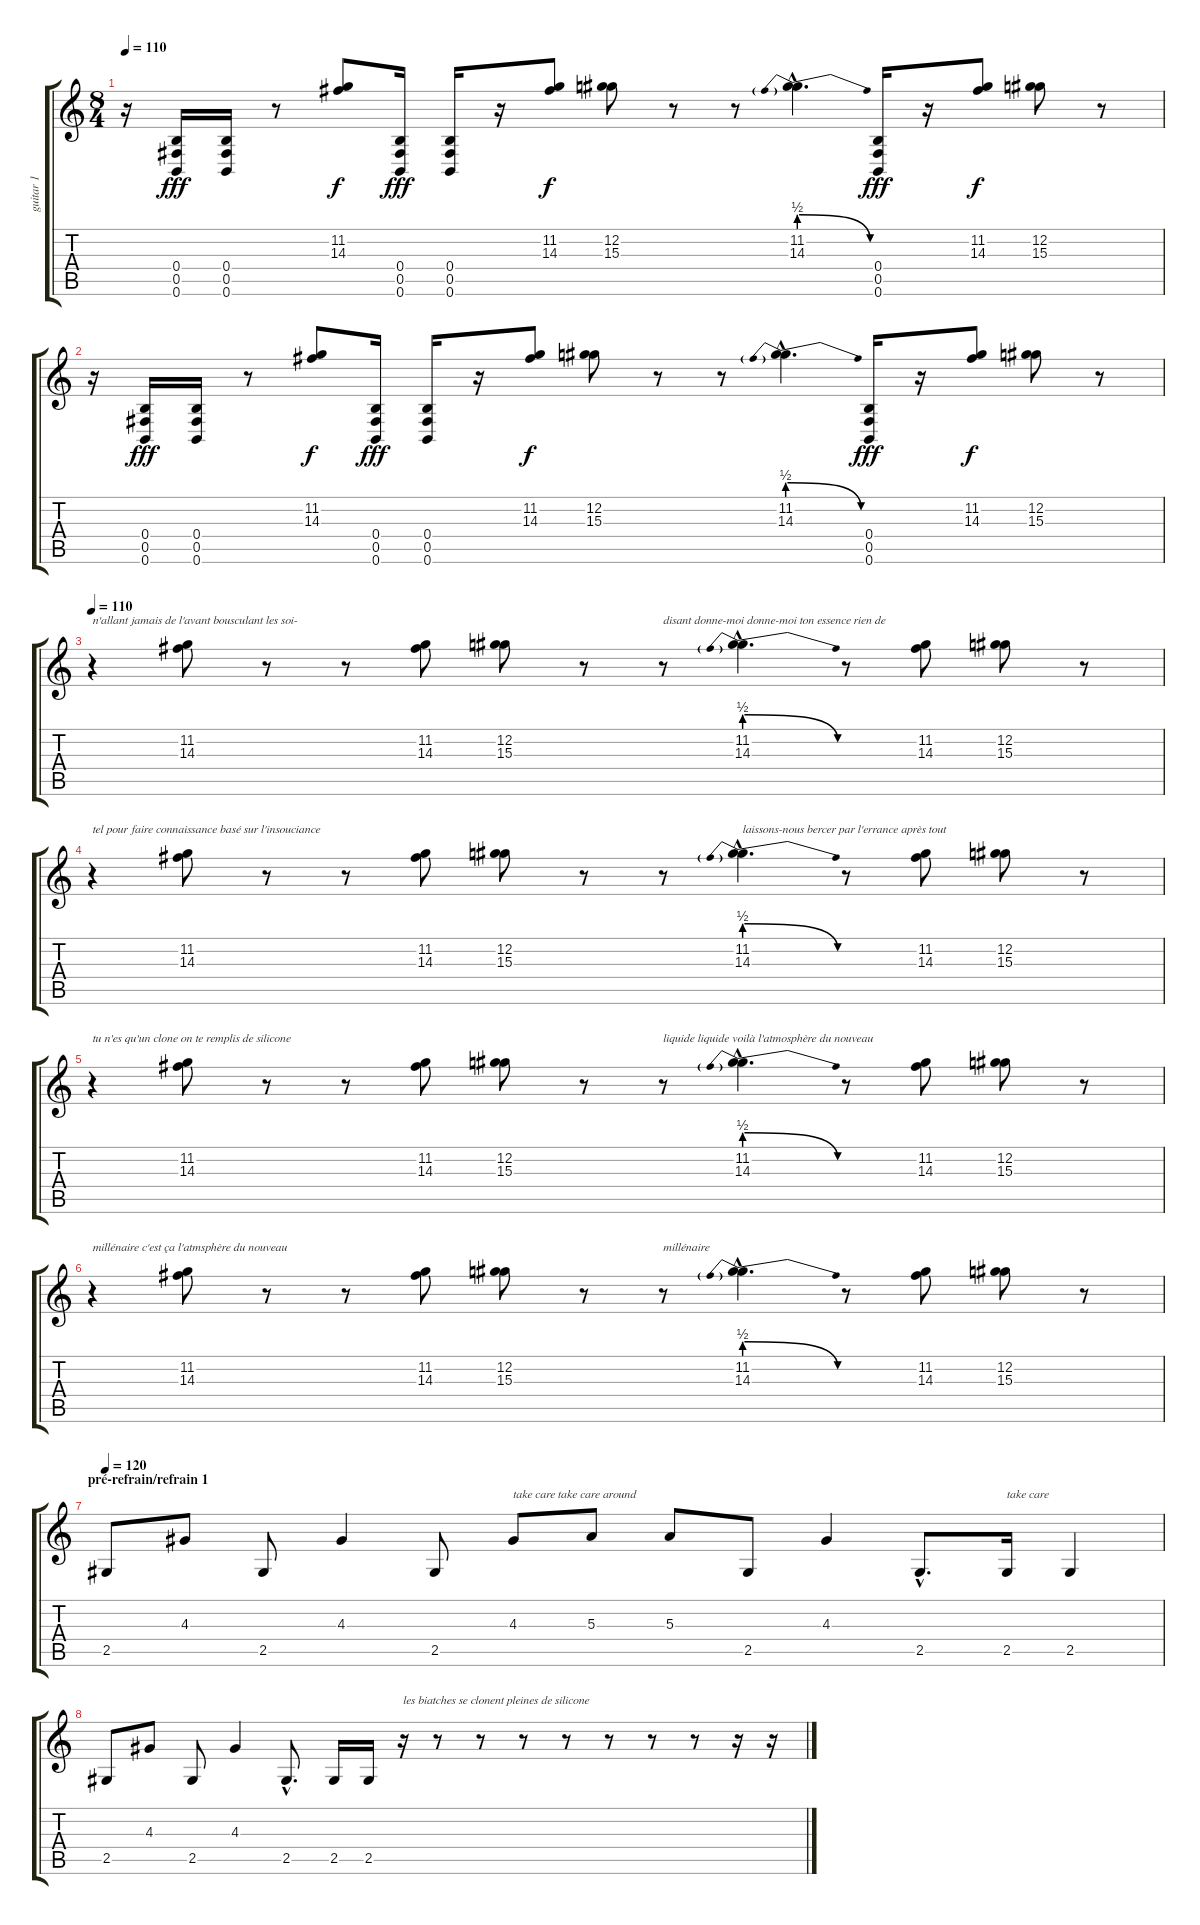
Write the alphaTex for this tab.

\track ("guitar 1" "guitar 1") {instrument overdrivenguitar}
\staff {score tabs}
\tuning (Db4 Ab3 E3 B2 Gb2 B1) {hide}
\ts (8 4)
\tempo 110
\clef g2
\ks c
r.16{dy f volume 16} (0.4 0.5 0.6).16{dy fff} (0.4 0.5 0.6).16 r.8 (11.2 14.3).8{dy f} (0.4 0.5 0.6).16{dy fff} (0.4 0.5 0.6).16 r.16 (11.2 14.3).8{dy f} (12.2 15.3).8 r.8 r.8 (11.2{hac} 14.3{be (prebendrelease 0 2 60 0) hac}).4{d} (0.4 0.5 0.6).16{dy fff} r.16 (11.2 14.3).8{dy f} (12.2 15.3).8 r.8 |
r.16 (0.4 0.5 0.6).16{dy fff} (0.4 0.5 0.6).16 r.8 (11.2 14.3).8{dy f} (0.4 0.5 0.6).16{dy fff} (0.4 0.5 0.6).16 r.16 (11.2 14.3).8{dy f} (12.2 15.3).8 r.8 r.8 (11.2{hac} 14.3{be (prebendrelease 0 2 60 0) hac}).4{d} (0.4 0.5 0.6).16{dy fff} r.16 (11.2 14.3).8{dy f} (12.2 15.3).8 r.8 |
\tempo 110
r.4{txt "n'allant jamais de l'avant bousculant les soi-" volume 14} (11.2 14.3).8 r.8 r.8 (11.2 14.3).8 (12.2 15.3).8 r.8 r.8{txt "disant donne-moi donne-moi ton essence rien de"} (11.2{hac} 14.3{be (prebendrelease 0 2 60 0) hac}).4{d} r.8 (11.2 14.3).8 (12.2 15.3).8 r.8 |
r.4{txt "tel pour faire connaissance basé sur l'insouciance"} (11.2 14.3).8 r.8 r.8 (11.2 14.3).8 (12.2 15.3).8 r.8 r.8 (11.2{hac} 14.3{be (prebendrelease 0 2 60 0) hac}).4{d txt "laissons-nous bercer par l'errance après tout"} r.8 (11.2 14.3).8 (12.2 15.3).8 r.8 |
r.4{txt "tu n'es qu'un clone on te remplis de silicone "} (11.2 14.3).8 r.8 r.8 (11.2 14.3).8 (12.2 15.3).8 r.8 r.8{txt "liquide liquide voilà l'atmosphère du nouveau"} (11.2{hac} 14.3{be (prebendrelease 0 2 60 0) hac}).4{d} r.8 (11.2 14.3).8 (12.2 15.3).8 r.8 |
r.4{txt "millénaire c'est ça l'atmsphère du nouveau "} (11.2 14.3).8 r.8 r.8 (11.2 14.3).8 (12.2 15.3).8 r.8 r.8{txt "millénaire"} (11.2{hac} 14.3{be (prebendrelease 0 2 60 0) hac}).4{d} r.8 (11.2 14.3).8 (12.2 15.3).8 r.8 |
\section ("" "pré-refrain/refrain 1")
\tempo 120
2.5.8{volume 16} 4.3.8 2.5.8 4.3.4 2.5.8 4.3.8{txt "take care take care around"} 5.3.8 5.3.8 2.5.8 4.3.4 2.5{hac}.8{d} 2.5.16{txt "take care "} 2.5.4 |
2.5.8 4.3.8 2.5.8 4.3.4 2.5{hac}.8{d} 2.5.16 2.5.16 r.16{txt "les biatches se clonent pleines de silicone"} r.8 r.8 r.8 r.8 r.8 r.8 r.8 r.16 r.16
